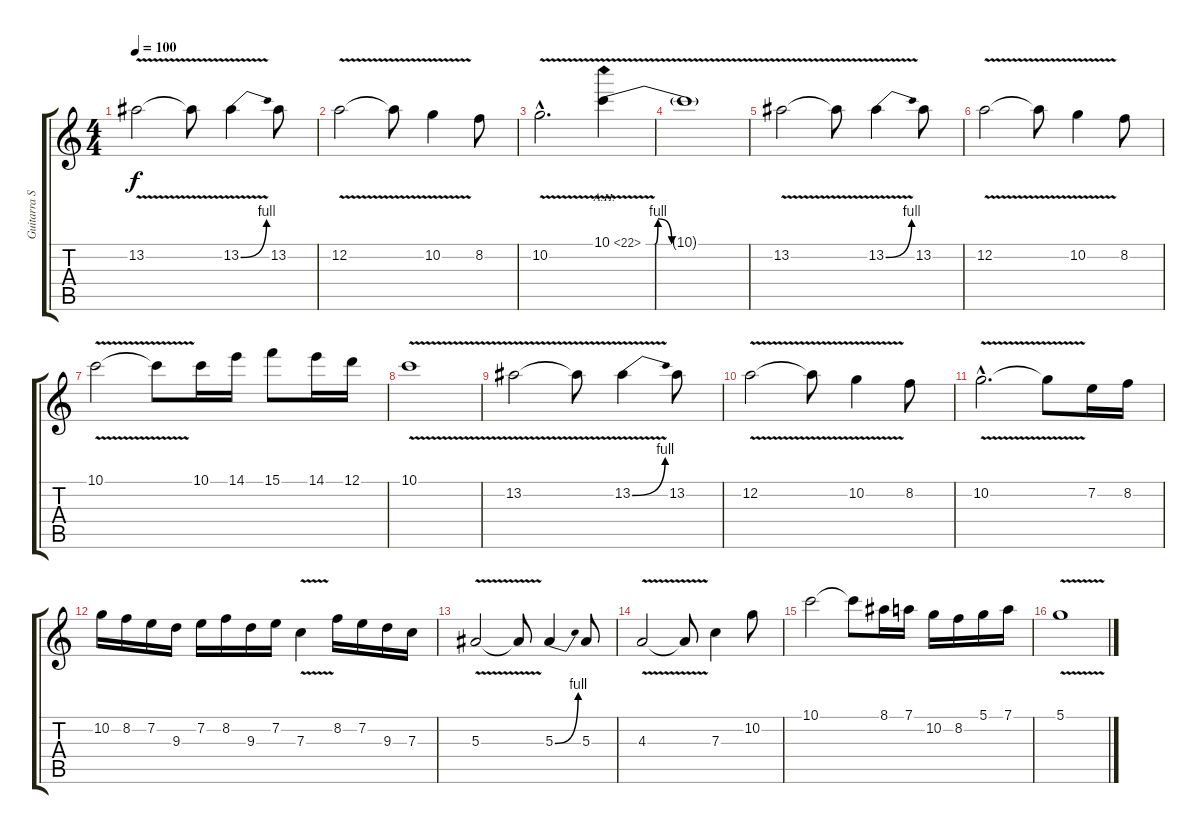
\track ("Guitarra Solo 1" "Guitarra S") {instrument distortionguitar}
\staff {score tabs}
\tuning (D4 A3 F3 C3 G2 D2) {hide}
\ts (4 4)
\tempo 100
\clef g2
\ks c
13.2{v}.2{dy f} 13.2{t}.8 13.2{be (bend 0 0 60 4) v}.4 13.2.8 |
12.2{v}.2 12.2{t}.8 10.2{v}.4 8.2.8 |
10.2{v hac}.2{d} 10.1{be (custom 0 0 5 0 7 4 15 0 30 0 45 0 60 0) ah 12 v}.4 |
10.1{t}.1 |
13.2{v}.2 13.2{t}.8 13.2{be (bend 0 0 60 4) v}.4 13.2.8 |
12.2{v}.2 12.2{t}.8 10.2{v}.4 8.2.8 |
10.1{v}.2 10.1{t}.8 10.1.16 14.1.16 15.1.8 14.1.16 12.1.16 |
10.1{v}.1 |
13.2{v}.2 13.2{t}.8 13.2{be (bend 0 0 60 4) v}.4 13.2.8 |
12.2{v}.2 12.2{t}.8 10.2{v}.4 8.2.8 |
10.2{v hac}.2{d} 10.2{t}.8 7.2.16 8.2.16 |
10.2.16 8.2.16 7.2.16 9.3.16 7.2.16 8.2.16 9.3.16 7.2.16 7.3{v}.4 8.2.16 7.2.16 9.3.16 7.3.16 |
5.3{v}.2 5.3{t}.8 5.3{be (bend 0 0 60 4)}.4 5.3.8 |
4.3{v}.2 4.3{t}.8 7.3.4 10.2.8 |
10.1.2 10.1{t}.8 8.1.16 7.1.16 10.2.16 8.2.16 5.1.16 7.1.16 |
5.1{v}.1
